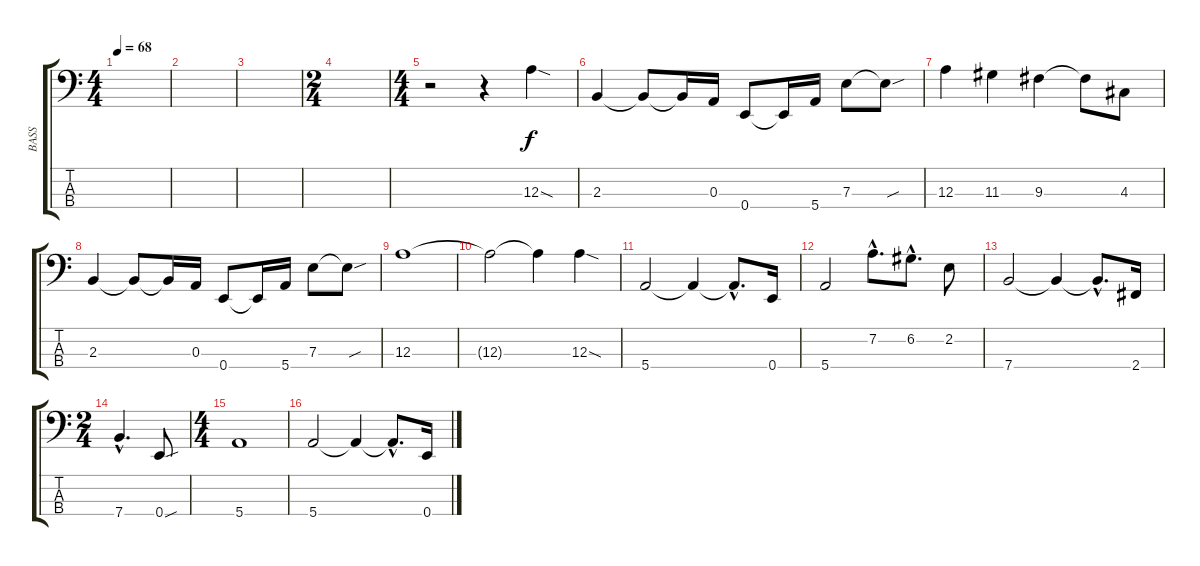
\track ("BASS" "BASS") {instrument electricbassfinger}
\staff {score tabs}
\tuning (G2 D2 A1 E1) {hide}
\ts (4 4)
\tempo 68
\clef f4
\ks c
|
|
|
\ts (2 4)
|
\ts (4 4)
r.2 r.4 12.3{sod}.4 |
2.3.4 2.3{t}.8 2.3{t}.16 0.3.16 0.4.8 0.4{t}.16 5.4.16 7.3.8 7.3{sou t}.8 |
12.3.4 11.3.4 9.3.4 9.3{t}.8 4.3.8 |
2.3.4 2.3{t}.8 2.3{t}.16 0.3.16 0.4.8 0.4{t}.16 5.4.16 7.3.8 7.3{sou t}.8 |
12.3.1 |
12.3{t}.2 12.3{t}.4 12.3{sod}.4 |
5.4.2 5.4{t}.4 5.4{hac t}.8{d} 0.4.16 |
5.4.2 7.2{hac}.8{d} 6.2{hac}.8{d} 2.2.8 |
7.4.2 7.4{t}.4 7.4{hac t}.8{d} 2.4.16 |
\ts (2 4)
7.4{hac}.4{d} 0.4{sou}.8 |
\ts (4 4)
5.4.1 |
5.4.2 5.4{t}.4 5.4{hac t}.8{d} 0.4.16
